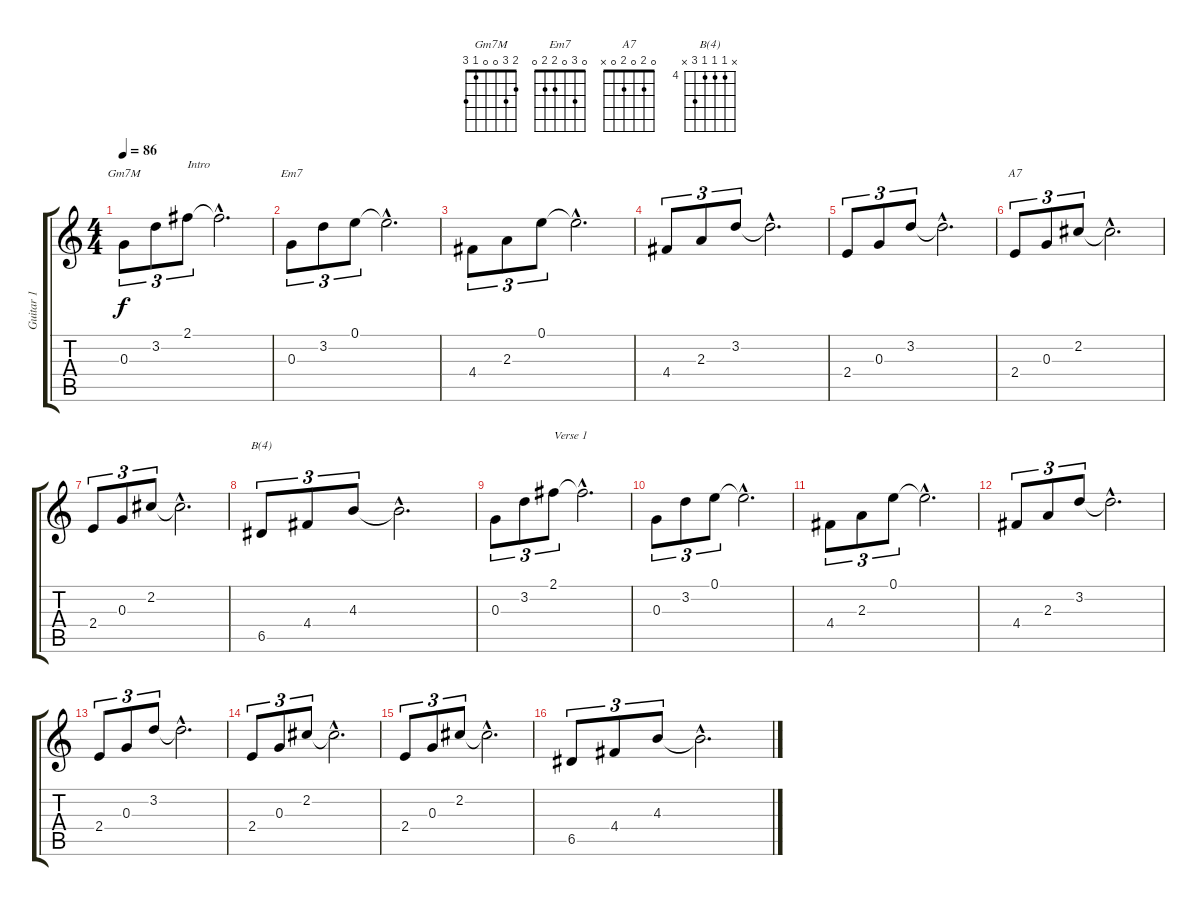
\track ("Guitar 1" "Guitar 1") {instrument acousticguitarsteel}
\staff {score tabs}
\tuning (E4 B3 G3 D3 A2 E2) {hide}
\chord ("Gm7M" 2 3 0 0 1 3)
\chord ("Em7" 0 3 0 2 2 0)
\chord ("A7" 0 2 0 2 0 x)
\chord ("B(4)" x 4 4 4 6 x) {firstfret 4}
\ts (4 4)
\tempo 86
\clef g2
\ks c
0.3.8{tu (3 2) ch "Gm7M" dy f instrument acousticguitarsteel} 3.2.8{tu (3 2)} 2.1.8{tu (3 2) txt "Intro"} 2.1{hac t}.2{d} |
0.3.8{tu (3 2) ch "Em7"} 3.2.8{tu (3 2)} 0.1.8{tu (3 2)} 0.1{hac t}.2{d} |
4.4.8{tu (3 2)} 2.3.8{tu (3 2)} 0.1.8{tu (3 2)} 0.1{hac t}.2{d} |
4.4.8{tu (3 2)} 2.3.8{tu (3 2)} 3.2.8{tu (3 2)} 3.2{hac t}.2{d} |
2.4.8{tu (3 2)} 0.3.8{tu (3 2)} 3.2.8{tu (3 2)} 3.2{hac t}.2{d} |
2.4.8{tu (3 2) ch "A7"} 0.3.8{tu (3 2)} 2.2.8{tu (3 2)} 2.2{hac t}.2{d} |
2.4.8{tu (3 2)} 0.3.8{tu (3 2)} 2.2.8{tu (3 2)} 2.2{hac t}.2{d} |
6.5.8{tu (3 2) ch "B(4)"} 4.4.8{tu (3 2)} 4.3.8{tu (3 2)} 4.3{hac t}.2{d} |
0.3.8{tu (3 2)} 3.2.8{tu (3 2)} 2.1.8{tu (3 2) txt "Verse 1"} 2.1{hac t}.2{d} |
0.3.8{tu (3 2)} 3.2.8{tu (3 2)} 0.1.8{tu (3 2)} 0.1{hac t}.2{d} |
4.4.8{tu (3 2)} 2.3.8{tu (3 2)} 0.1.8{tu (3 2)} 0.1{hac t}.2{d} |
4.4.8{tu (3 2)} 2.3.8{tu (3 2)} 3.2.8{tu (3 2)} 3.2{hac t}.2{d} |
2.4.8{tu (3 2)} 0.3.8{tu (3 2)} 3.2.8{tu (3 2)} 3.2{hac t}.2{d} |
2.4.8{tu (3 2)} 0.3.8{tu (3 2)} 2.2.8{tu (3 2)} 2.2{hac t}.2{d} |
2.4.8{tu (3 2)} 0.3.8{tu (3 2)} 2.2.8{tu (3 2)} 2.2{hac t}.2{d} |
6.5.8{tu (3 2)} 4.4.8{tu (3 2)} 4.3.8{tu (3 2)} 4.3{hac t}.2{d}
